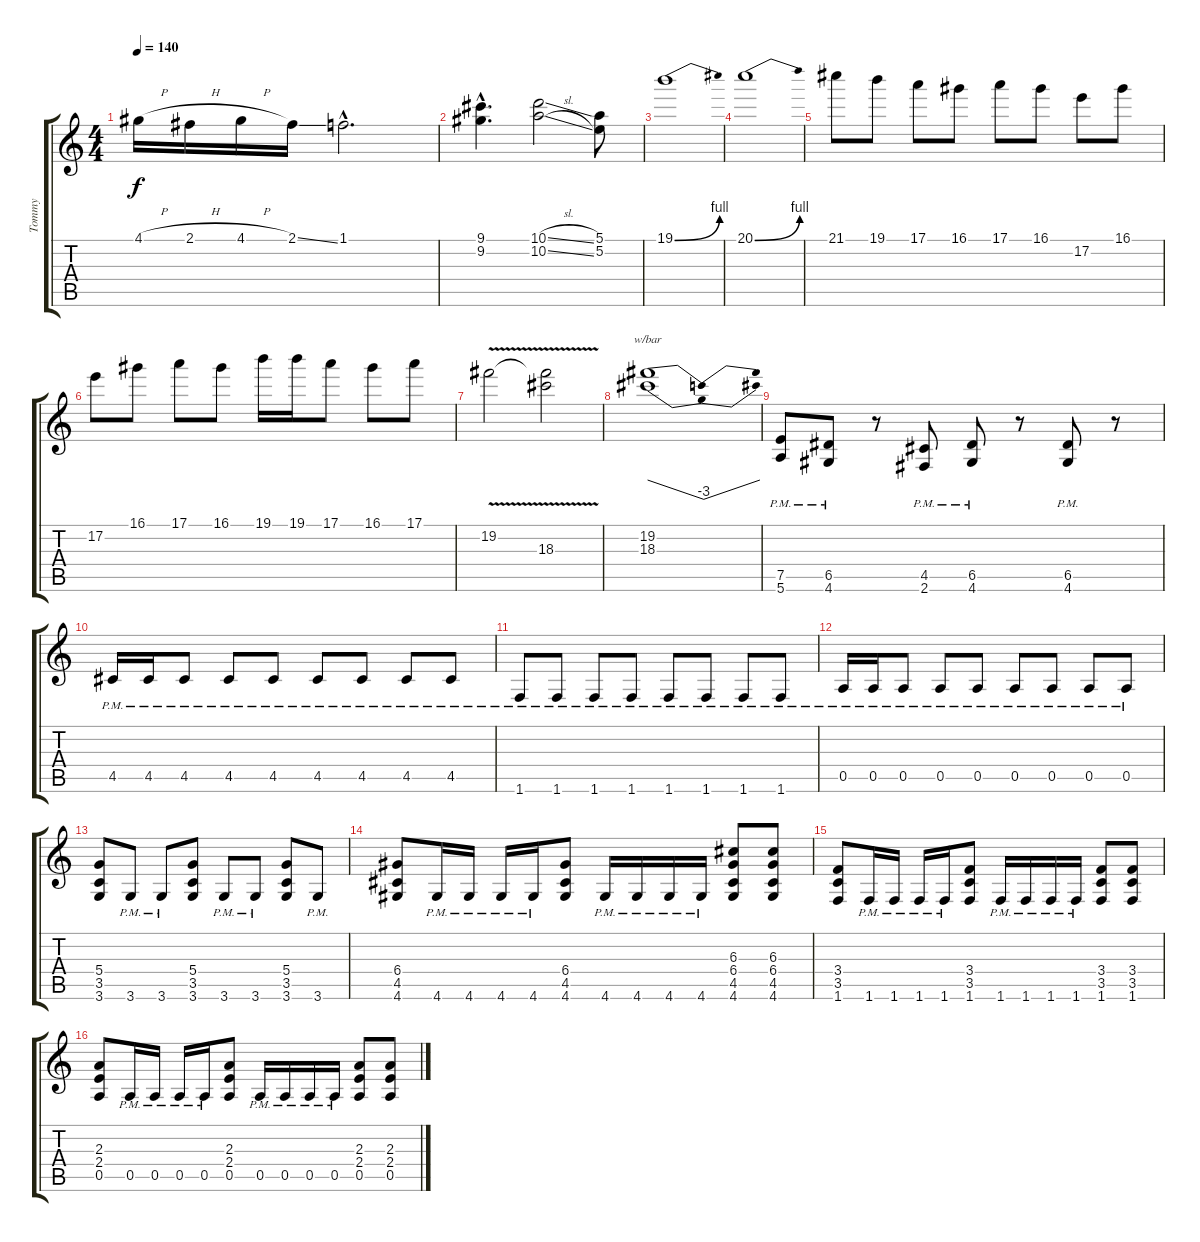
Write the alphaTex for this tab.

\track ("Tommy" "Tommy") {instrument distortionguitar}
\staff {score tabs}
\tuning (E4 B3 G3 D3 A2 E2) {hide}
\ts (4 4)
\tempo 140
\clef g2
\ks c
4.1{h}.16{dy f} 2.1{h}.16 4.1{h}.16 2.1{ss}.16 1.1{hac}.2{d} |
(9.1{hac} 9.2{hac}).4{d} (10.1{sl} 10.2{sl}).2 (5.1 5.2).8 |
19.1{be (bend 0 0 60 4)}.1 |
20.1{be (bend 0 0 60 4)}.1 |
21.1.8 19.1.8 17.1.8 16.1.8 17.1.8 16.1.8 17.2.8 16.1.8 |
17.2.8 16.1.8 17.1.8 16.1.8 19.1.16 19.1.16 17.1.8 16.1.8 17.1.8 |
19.2{v}.2 (19.2{t} 18.3{v}).2 |
(19.2 18.3).1{tbe (dip default 0 0 30 -12 60 0)} |
(7.5{pm} 5.6{pm}).8 (6.5{pm} 4.6{pm}).8 r.8 (4.5{pm} 2.6{pm}).8 (6.5{pm} 4.6{pm}).8 r.8 (6.5{pm} 4.6{pm}).8 r.8 |
4.5{pm}.16 4.5{pm}.16 4.5{pm}.8 4.5{pm}.8 4.5{pm}.8 4.5{pm}.8 4.5{pm}.8 4.5{pm}.8 4.5{pm}.8 |
1.6{pm}.8 1.6{pm}.8 1.6{pm}.8 1.6{pm}.8 1.6{pm}.8 1.6{pm}.8 1.6{pm}.8 1.6{pm}.8 |
0.5{pm}.16 0.5{pm}.16 0.5{pm}.8 0.5{pm}.8 0.5{pm}.8 0.5{pm}.8 0.5{pm}.8 0.5{pm}.8 0.5{pm}.8 |
(5.4 3.5 3.6).8 3.6{pm}.8 3.6{pm}.8 (5.4 3.5 3.6).8 3.6{pm}.8 3.6{pm}.8 (5.4 3.5 3.6).8 3.6{pm}.8 |
(6.4 4.5 4.6).8 4.6{pm}.16 4.6{pm}.16 4.6{pm}.16 4.6{pm}.16 (6.4 4.5 4.6).8 4.6{pm}.16 4.6{pm}.16 4.6{pm}.16 4.6{pm}.16 (6.3 6.4 4.5 4.6).8 (6.3 6.4 4.5 4.6).8 |
(3.4 3.5 1.6).8 1.6{pm}.16 1.6{pm}.16 1.6{pm}.16 1.6{pm}.16 (3.4 3.5 1.6).8 1.6{pm}.16 1.6{pm}.16 1.6{pm}.16 1.6{pm}.16 (3.4 3.5 1.6).8 (3.4 3.5 1.6).8 |
(2.3 2.4 0.5).8 0.5{pm}.16 0.5{pm}.16 0.5{pm}.16 0.5{pm}.16 (2.3 2.4 0.5).8 0.5{pm}.16 0.5{pm}.16 0.5{pm}.16 0.5{pm}.16 (2.3 2.4 0.5).8 (2.3 2.4 0.5).8
